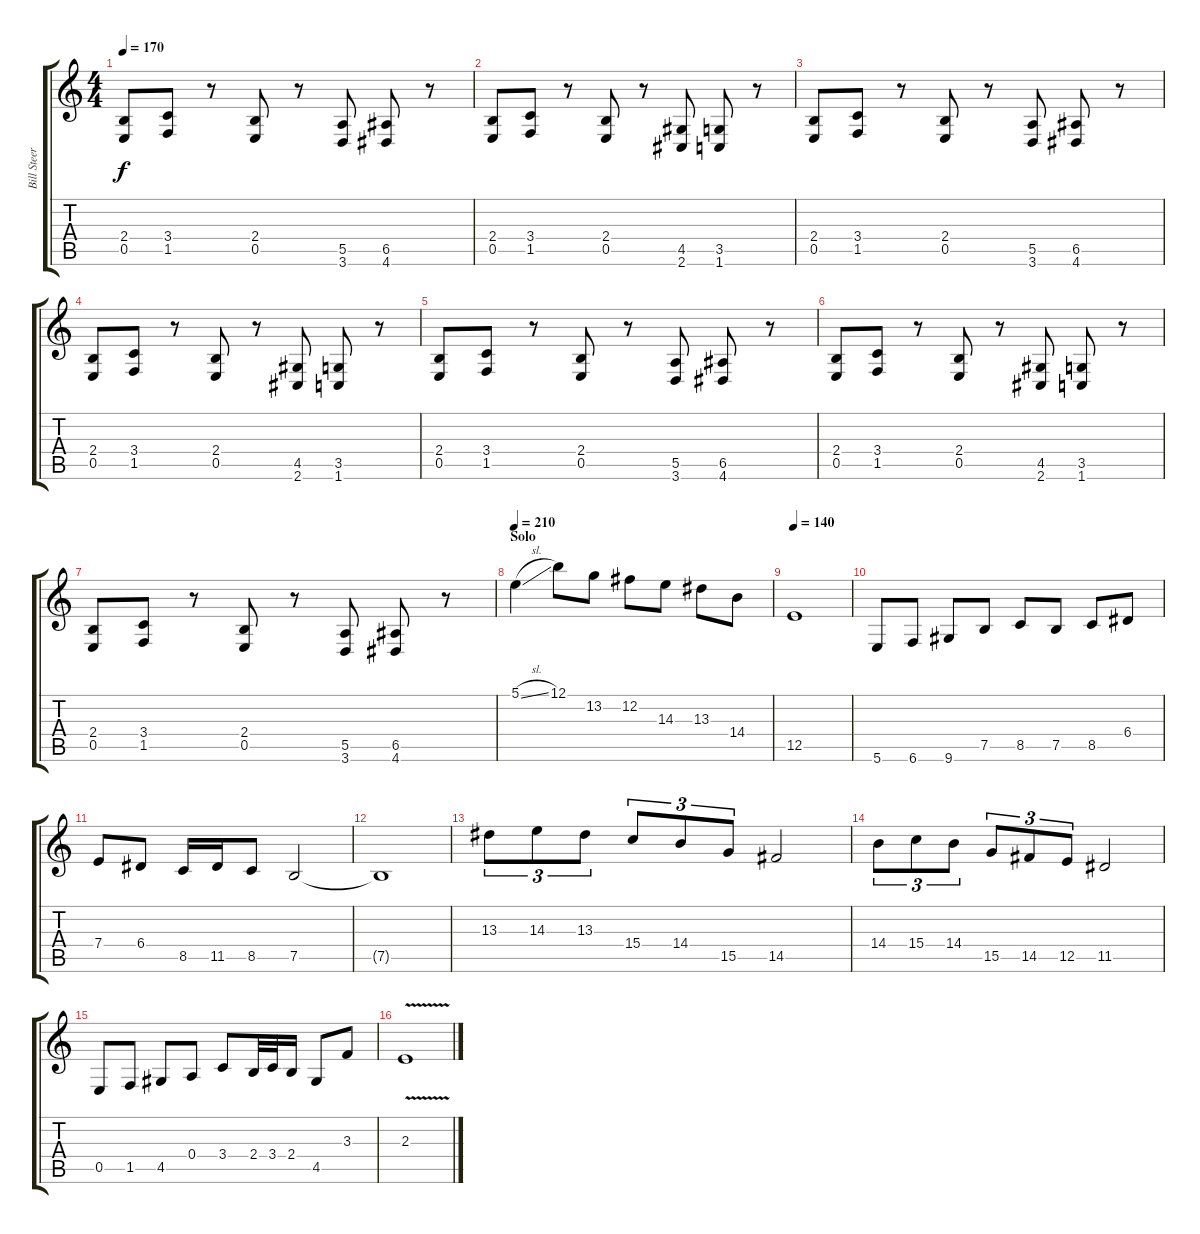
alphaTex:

\track ("Bill Steer" "Bill Steer") {instrument distortionguitar}
\staff {score tabs}
\tuning (B3 Gb3 D3 A2 E2 B1) {hide}
\ts (4 4)
\tempo 170
\clef g2
\ks c
(2.4 0.5).8{dy f} (3.4 1.5).8 r.8 (2.4 0.5).8 r.8 (5.5 3.6).8 (6.5 4.6).8 r.8 |
(2.4 0.5).8 (3.4 1.5).8 r.8 (2.4 0.5).8 r.8 (4.5 2.6).8 (3.5 1.6).8 r.8 |
(2.4 0.5).8 (3.4 1.5).8 r.8 (2.4 0.5).8 r.8 (5.5 3.6).8 (6.5 4.6).8 r.8 |
(2.4 0.5).8 (3.4 1.5).8 r.8 (2.4 0.5).8 r.8 (4.5 2.6).8 (3.5 1.6).8 r.8 |
(2.4 0.5).8 (3.4 1.5).8 r.8 (2.4 0.5).8 r.8 (5.5 3.6).8 (6.5 4.6).8 r.8 |
(2.4 0.5).8 (3.4 1.5).8 r.8 (2.4 0.5).8 r.8 (4.5 2.6).8 (3.5 1.6).8 r.8 |
(2.4 0.5).8 (3.4 1.5).8 r.8 (2.4 0.5).8 r.8 (5.5 3.6).8 (6.5 4.6).8 r.8 |
\section ("" "Solo")
\tempo 210
5.1{sl}.4 12.1.8 13.2.8 12.2.8 14.3.8 13.3.8 14.4.8 |
\tempo 140
12.5.1 |
5.6.8 6.6.8 9.6.8 7.5.8 8.5.8 7.5.8 8.5.8 6.4.8 |
7.4.8 6.4.8 8.5.16 11.5.16 8.5.8 7.5.2 |
7.5{t}.1 |
13.3.8{tu (3 2)} 14.3.8{tu (3 2)} 13.3.8{tu (3 2)} 15.4.8{tu (3 2)} 14.4.8{tu (3 2)} 15.5.8{tu (3 2)} 14.5.2 |
14.4.8{tu (3 2)} 15.4.8{tu (3 2)} 14.4.8{tu (3 2)} 15.5.8{tu (3 2)} 14.5.8{tu (3 2)} 12.5.8{tu (3 2)} 11.5.2 |
0.5.8 1.5.8 4.5.8 0.4.8 3.4.8 2.4.32 3.4.32 2.4.16 4.5.8 3.3.8 |
2.3{v}.1
